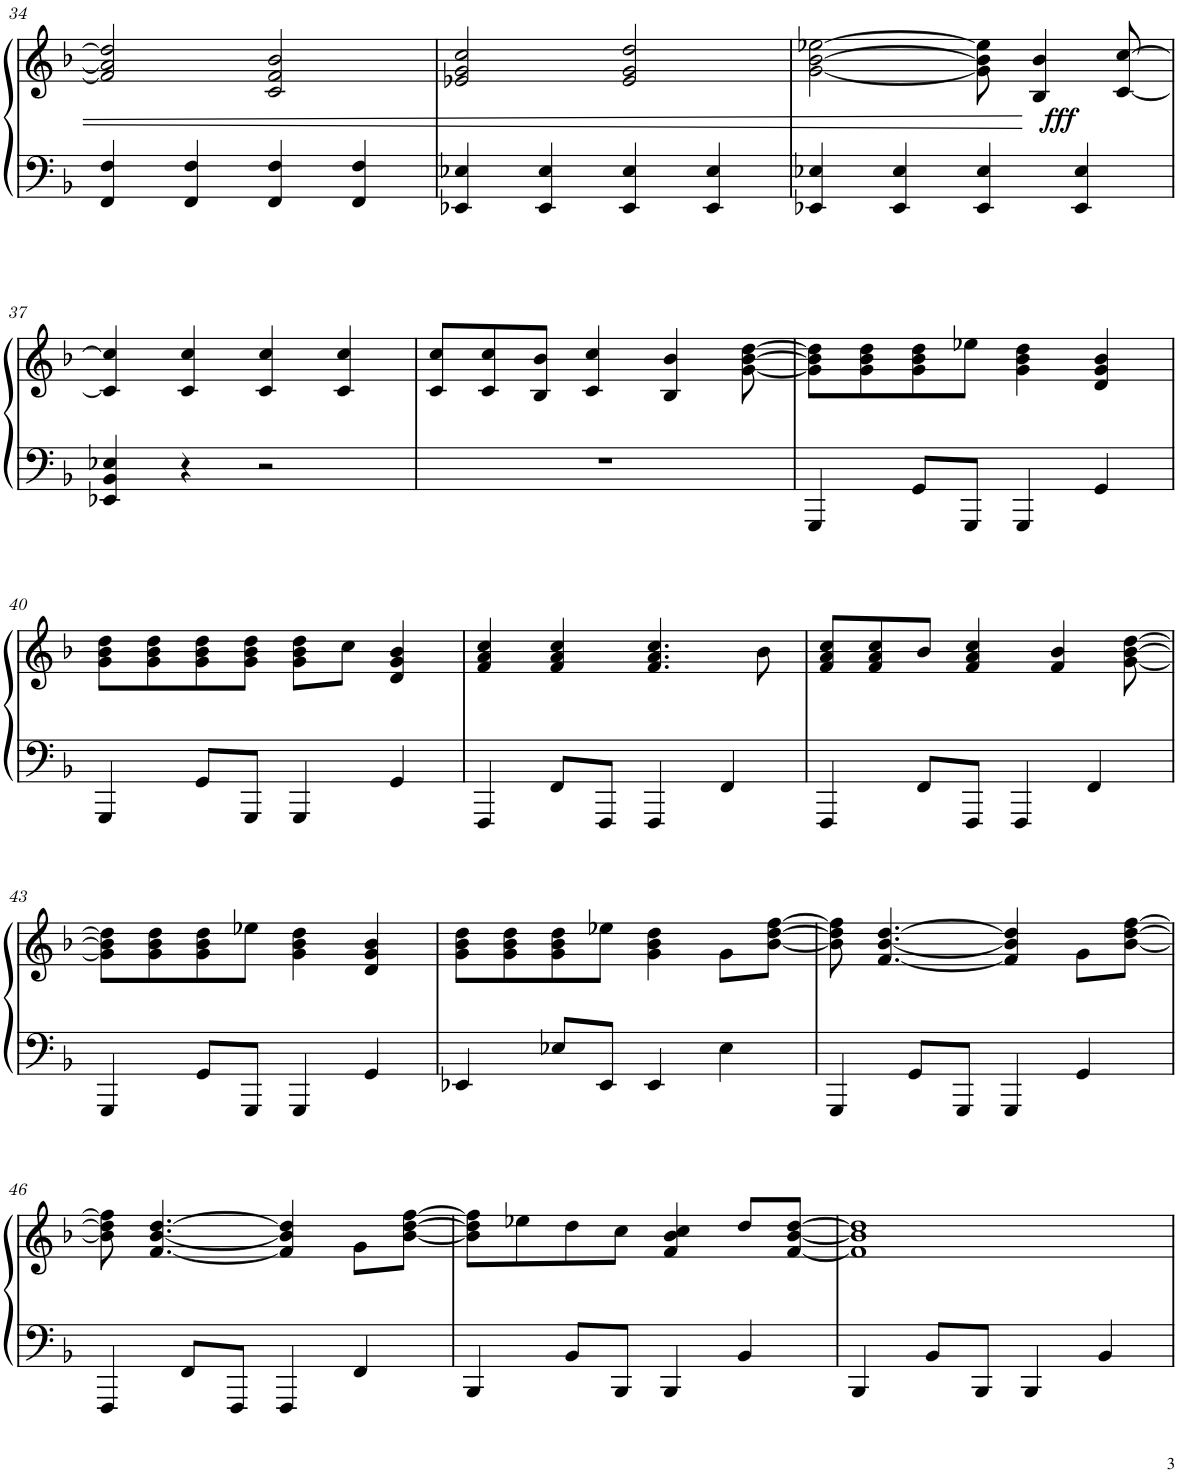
**kern	**kern	**dynam
*part1	*part1	*part1
*staff2	*staff1	*staff1/2
*I"Piano	*	*
*I'Pno.	*	*
!!LO:PB:g=z
*clefF4	*clefG2	*
*k[b-]	*k[b-]	*
*M4/4	*M4/4	*
=34	=34	=34
4FF/ 4F/	2f/] 2a/] 2dd/]	.
4FF/ 4F/	.	.
4FF/ 4F/	2c/ 2f/ 2b-/	.
4FF/ 4F/	.	.
=35	=35	=35
4EE-X/ 4E-X/	2e-X/ 2g/ 2cc/	.
4EE-/ 4E-/	.	.
4EE-/ 4E-/	2e-/ 2g/ 2dd/	.
4EE-/ 4E-/	.	.
=36	=36	=36
4EE-X/ 4E-X/	[2g\ [2b-\ [2ee-X\	.
4EE-/ 4E-/	.	.
4EE-/ 4E-/	8g\] 8b-\] 8ee-\]	.
.	4B-/ 4b-/	.
!	!	!LO:DY:a=2
4EE-/ 4E-/	.	fff
.	[8c/ [8cc/	.
!!LO:LB:g=z
=37	=37	=37
4EE-X/ 4BB-/ 4E-X/	4c/] 4cc/]	.
4r	4c/ 4cc/	.
2r	4c/ 4cc/	.
.	4c/ 4cc/	.
=38	=38	=38
1r	8c/ 8cc/L	.
.	8c/ 8cc/	.
.	8B-/ 8b-/J	.
.	4c/ 4cc/	.
.	4B-/ 4b-/	.
.	[8g\ [8b-\ [8dd\	.
=39	=39	=39
4GGG/	8g\] 8b-\] 8dd\]L	.
.	8g\ 8b-\ 8dd\	.
8GG/L	8g\ 8b-\ 8dd\	.
8GGG/J	8ee-X\J	.
4GGG/	4g\ 4b-\ 4dd\	.
4GG/	4d/ 4g/ 4b-/	.
!!LO:LB:g=z
=40	=40	=40
4GGG/	8g\ 8b-\ 8dd\L	.
.	8g\ 8b-\ 8dd\	.
8GG/L	8g\ 8b-\ 8dd\	.
8GGG/J	8g\ 8b-\ 8dd\J	.
4GGG/	8g\ 8b-\ 8dd\L	.
.	8cc\J	.
4GG/	4d/ 4g/ 4b-/	.
=41	=41	=41
4FFF/	4f/ 4a/ 4cc/	.
8FF/L	4f/ 4a/ 4cc/	.
8FFF/J	.	.
4FFF/	4.f/ 4.a/ 4.cc/	.
4FF/	.	.
.	8b-\	.
=42	=42	=42
4FFF/	8f/ 8a/ 8cc/L	.
.	8f/ 8a/ 8cc/	.
8FF/L	8b-/J	.
8FFF/J	4f/ 4a/ 4cc/	.
4FFF/	.	.
.	4f/ 4b-/	.
4FF/	.	.
.	[8g\ [8b-\ [8dd\	.
!!LO:LB:g=z
=43	=43	=43
4GGG/	8g\] 8b-\] 8dd\]L	.
.	8g\ 8b-\ 8dd\	.
8GG/L	8g\ 8b-\ 8dd\	.
8GGG/J	8ee-X\J	.
4GGG/	4g\ 4b-\ 4dd\	.
4GG/	4d/ 4g/ 4b-/	.
=44	=44	=44
4EE-X/	8g\ 8b-\ 8dd\L	.
.	8g\ 8b-\ 8dd\	.
8E-X/L	8g\ 8b-\ 8dd\	.
8EE-/J	8ee-X\J	.
4EE-/	4g\ 4b-\ 4dd\	.
4E-\	8g\L	.
.	[8b-\ [8dd\ [8ff\J	.
=45	=45	=45
4GGG/	8b-\] 8dd\] 8ff\]	.
.	[4.f/ [4.b-/ [4.dd/	.
8GG/L	.	.
8GGG/J	.	.
4GGG/	4f/] 4b-/] 4dd/]	.
4GG/	8g\L	.
.	[8b-\ [8dd\ [8ff\J	.
!!LO:LB:g=z
=46	=46	=46
4FFF/	8b-\] 8dd\] 8ff\]	.
.	[4.f/ [4.b-/ [4.dd/	.
8FF/L	.	.
8FFF/J	.	.
4FFF/	4f/] 4b-/] 4dd/]	.
4FF/	8g\L	.
.	[8b-\ [8dd\ [8ff\J	.
=47	=47	=47
4BBB-/	8b-\] 8dd\] 8ff\]L	.
.	8ee-X\	.
8BB-/L	8dd\	.
8BBB-/J	8cc\J	.
4BBB-/	4f/ 4b-/ 4cc/	.
4BB-/	8dd/L	.
.	[8f/ [8b-/ [8dd/J	.
=48	=48	=48
4BBB-/	1f] 1b-] 1dd]	.
8BB-/L	.	.
8BBB-/J	.	.
4BBB-/	.	.
4BB-/	.	.
=	=	=
*-	*-	*-
